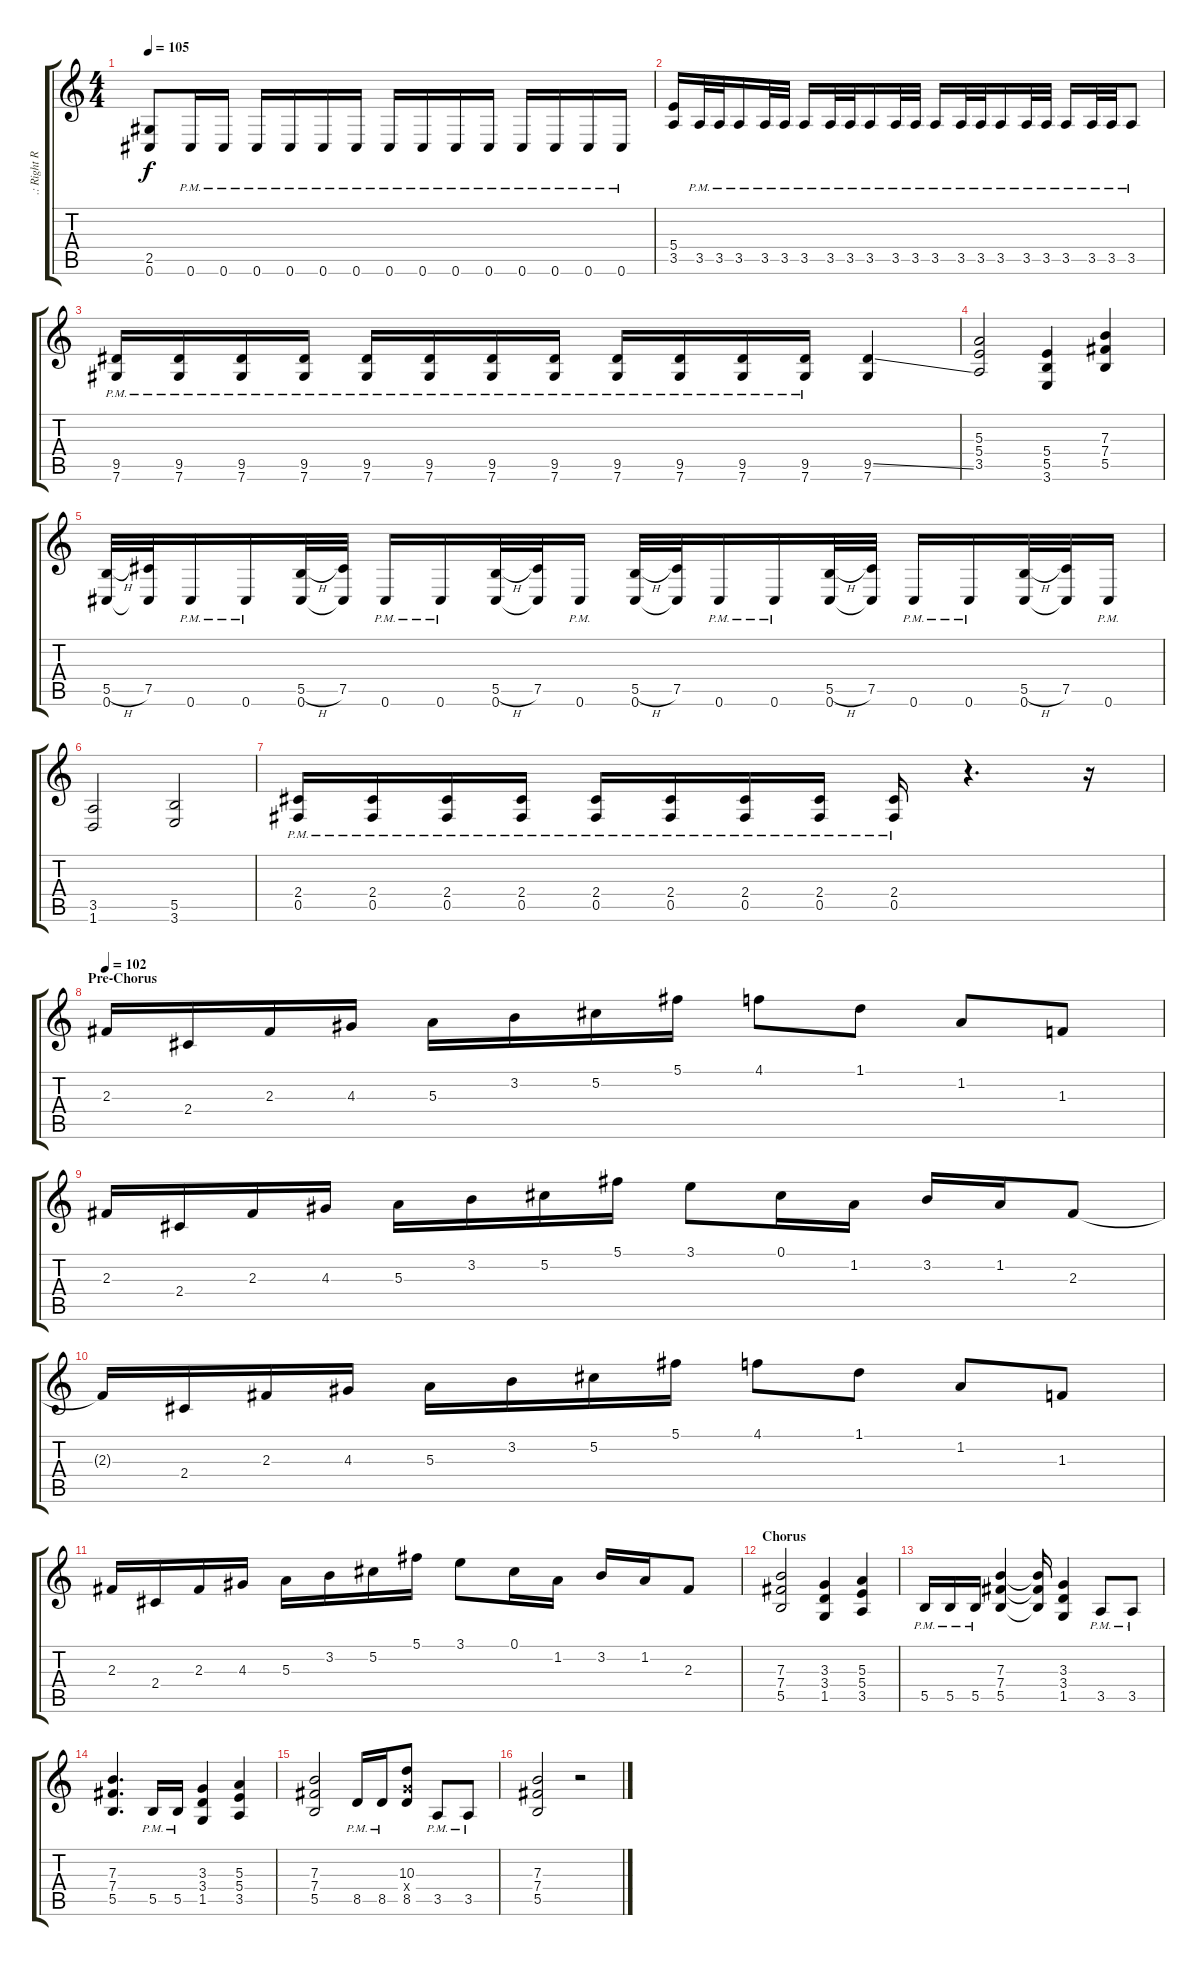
\track (".: Right Rythm Guitar :." ".: Right R") {instrument distortionguitar}
\staff {score tabs}
\tuning (Db4 Ab3 E3 B2 Gb2 Db2) {hide}
\ts (4 4)
\tempo 105
\clef g2
\ks c
(2.5 0.6).8{dy f} 0.6{pm}.16 0.6{pm}.16 0.6{pm}.16 0.6{pm}.16 0.6{pm}.16 0.6{pm}.16 0.6{pm}.16 0.6{pm}.16 0.6{pm}.16 0.6{pm}.16 0.6{pm}.16 0.6{pm}.16 0.6{pm}.16 0.6{pm}.16 |
(5.4 3.5).16 3.5{pm}.32 3.5{pm}.32 3.5{pm}.16 3.5{pm}.32 3.5{pm}.32 3.5{pm}.16 3.5{pm}.32 3.5{pm}.32 3.5{pm}.16 3.5{pm}.32 3.5{pm}.32 3.5{pm}.16 3.5{pm}.32 3.5{pm}.32 3.5{pm}.16 3.5{pm}.32 3.5{pm}.32 3.5{pm}.16 3.5{pm}.32 3.5{pm}.32 3.5{pm}.8 |
(9.5{pm} 7.6{pm}).16 (9.5{pm} 7.6{pm}).16 (9.5{pm} 7.6{pm}).16 (9.5{pm} 7.6{pm}).16 (9.5{pm} 7.6{pm}).16 (9.5{pm} 7.6{pm}).16 (9.5{pm} 7.6{pm}).16 (9.5{pm} 7.6{pm}).16 (9.5{pm} 7.6{pm}).16 (9.5{pm} 7.6{pm}).16 (9.5{pm} 7.6{pm}).16 (9.5{pm} 7.6{pm}).16 (9.5{ss} 7.6).4 |
(5.3 5.4 3.5).2 (5.4 5.5 3.6).4 (7.3 7.4 5.5).4 |
(5.5{h} 0.6).32 (7.5 0.6{t}).32 0.6{pm}.16 0.6{pm}.16 (5.5{h} 0.6).32 (7.5 0.6{t}).32 0.6{pm}.16 0.6{pm}.16 (5.5{h} 0.6).32 (7.5 0.6{t}).32 0.6{pm}.16 (5.5{h} 0.6).32 (7.5 0.6{t}).32 0.6{pm}.16 0.6{pm}.16 (5.5{h} 0.6).32 (7.5 0.6{t}).32 0.6{pm}.16 0.6{pm}.16 (5.5{h} 0.6).32 (7.5 0.6{t}).32 0.6{pm}.16 |
(3.5 1.6).2 (5.5 3.6).2 |
(2.4{pm} 0.5{pm}).16 (2.4{pm} 0.5{pm}).16 (2.4{pm} 0.5{pm}).16 (2.4{pm} 0.5{pm}).16 (2.4{pm} 0.5{pm}).16 (2.4{pm} 0.5{pm}).16 (2.4{pm} 0.5{pm}).16 (2.4{pm} 0.5{pm}).16 (2.4{pm} 0.5{pm}).16 r.4{d} r.16 |
\section ("" "Pre-Chorus")
\tempo 102
2.3.16 2.4.16 2.3.16 4.3.16 5.3.16 3.2.16 5.2.16 5.1.16 4.1.8 1.1.8 1.2.8 1.3.8 |
2.3.16 2.4.16 2.3.16 4.3.16 5.3.16 3.2.16 5.2.16 5.1.16 3.1.8 0.1.16 1.2.16 3.2.16 1.2.16 2.3.8 |
2.3{t}.16 2.4.16 2.3.16 4.3.16 5.3.16 3.2.16 5.2.16 5.1.16 4.1.8 1.1.8 1.2.8 1.3.8 |
2.3.16 2.4.16 2.3.16 4.3.16 5.3.16 3.2.16 5.2.16 5.1.16 3.1.8 0.1.16 1.2.16 3.2.16 1.2.16 2.3.8 |
\section ("" "Chorus")
(7.3 7.4 5.5).2 (3.3 3.4 1.5).4 (5.3 5.4 3.5).4 |
5.5{pm}.16 5.5{pm}.16 5.5{pm}.16 (7.3 7.4 5.5).4 (7.3{t} 7.4{t} 5.5{t}).16 (3.3 3.4 1.5).4 3.5{pm}.8 3.5{pm}.8 |
(7.3 7.4 5.5).4{d} 5.5{pm}.16 5.5{pm}.16 (3.3 3.4 1.5).4 (5.3 5.4 3.5).4 |
(7.3 7.4 5.5).2 8.5{pm}.16 8.5{pm}.16 (10.3 8.4{x} 8.5).8 3.5{pm}.8 3.5{pm}.8 |
(7.3 7.4 5.5).2 r.2
